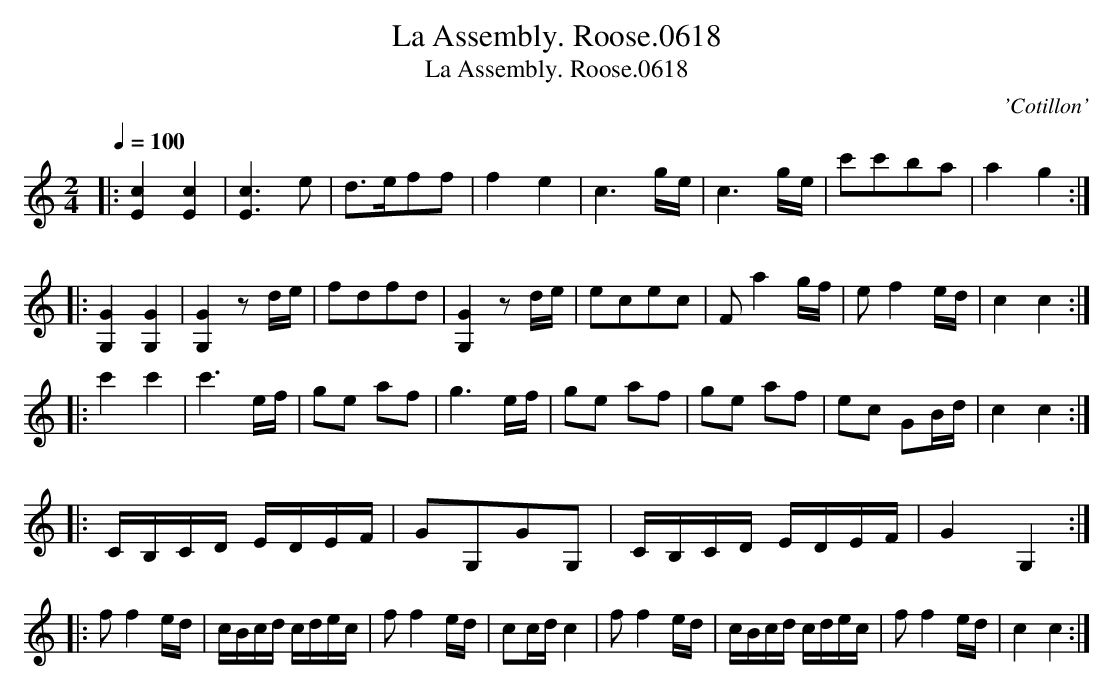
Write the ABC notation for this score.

X:1
T:La Assembly. Roose.0618
T:Assembly. Roose.0618, La
O:'Cotillon'
M:2/4
L:1/8
Q:1/4=100
K:C
|:[cE]2 [cE]2|[cE]3 e|d>eff|f2e2|c3g/e/|c3g/e/|c'c'ba|a2g2:|
|:[GG,]2 [GG,]2|[GG,]2 z d/e/|fdfd|[GG,]2 z d/e/|ecec|F a2 g/f/|ef2 e/d/|c2c2:|
|:c'2c'2|c'3 e/f/|ge af|g3 e/f/|ge af|ge af|ec GB/d/|c2c2:|
|:C/B,/C/D/ E/D/E/F/|GG,GG,|C/B,/C/D/ E/D/E/F/|G2 G,2:|
|:ff2 e/d/|c/B/c/d/ c/d/e/c/|ff2 e/d/|cc/d/ c2|f f2 e/d/|c/B/c/d/ c/d/e/c/|ff2 e/d/|c2c2:|
